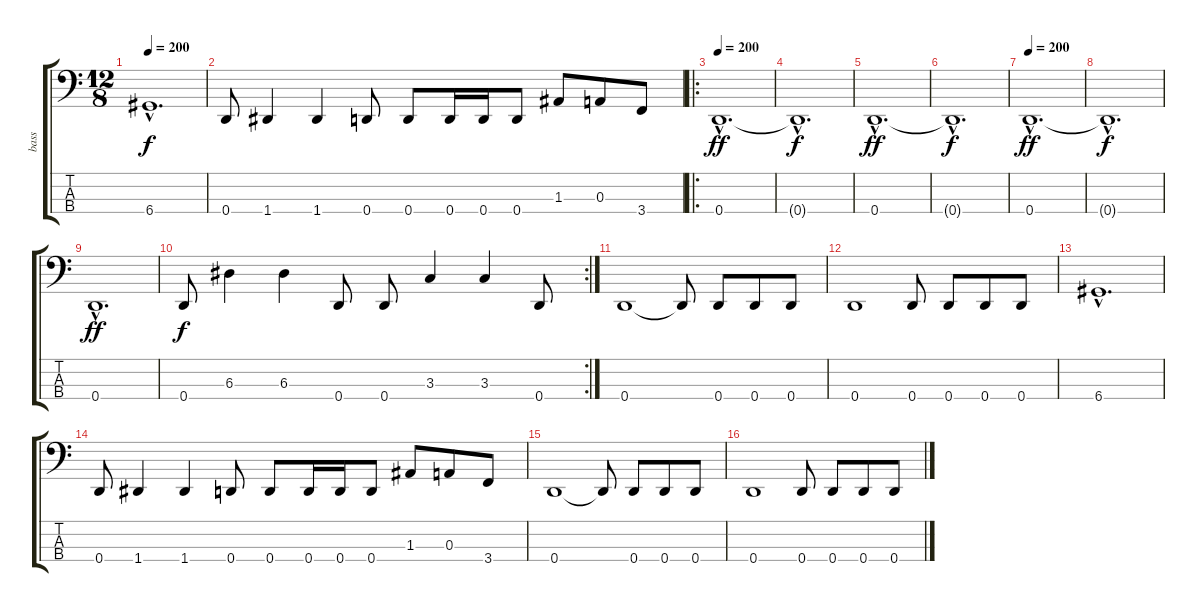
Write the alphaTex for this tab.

\track ("bass" "bass") {instrument electricbasspick}
\staff {score tabs}
\tuning (G2 D2 A1 D1) {hide}
\ts (12 8)
\tempo 200
\clef f4
\ks c
6.4{hac}.1{d dy f} |
0.4.8 1.4.4 1.4.4 0.4.8 0.4.8 0.4.16 0.4.16 0.4.8 1.3.8 0.3.8 3.4.8 |
\ro
\tempo 200
0.4{hac}.1{d dy ff} |
0.4{hac t}.1{d dy f} |
0.4{hac}.1{d dy ff} |
0.4{hac t}.1{d dy f} |
\tempo 200
0.4{hac}.1{d dy ff} |
0.4{hac t}.1{d dy f} |
0.4{hac}.1{d dy ff} |
\rc 2
0.4.8{dy f} 6.3.4 6.3.4 0.4.8 0.4.8 3.3.4 3.3.4 0.4.8 |
0.4.1 0.4{t}.8 0.4.8 0.4.8 0.4.8 |
0.4.1 0.4.8 0.4.8 0.4.8 0.4.8 |
6.4{hac}.1{d} |
0.4.8 1.4.4 1.4.4 0.4.8 0.4.8 0.4.16 0.4.16 0.4.8 1.3.8 0.3.8 3.4.8 |
0.4.1 0.4{t}.8 0.4.8 0.4.8 0.4.8 |
0.4.1 0.4.8 0.4.8 0.4.8 0.4.8
